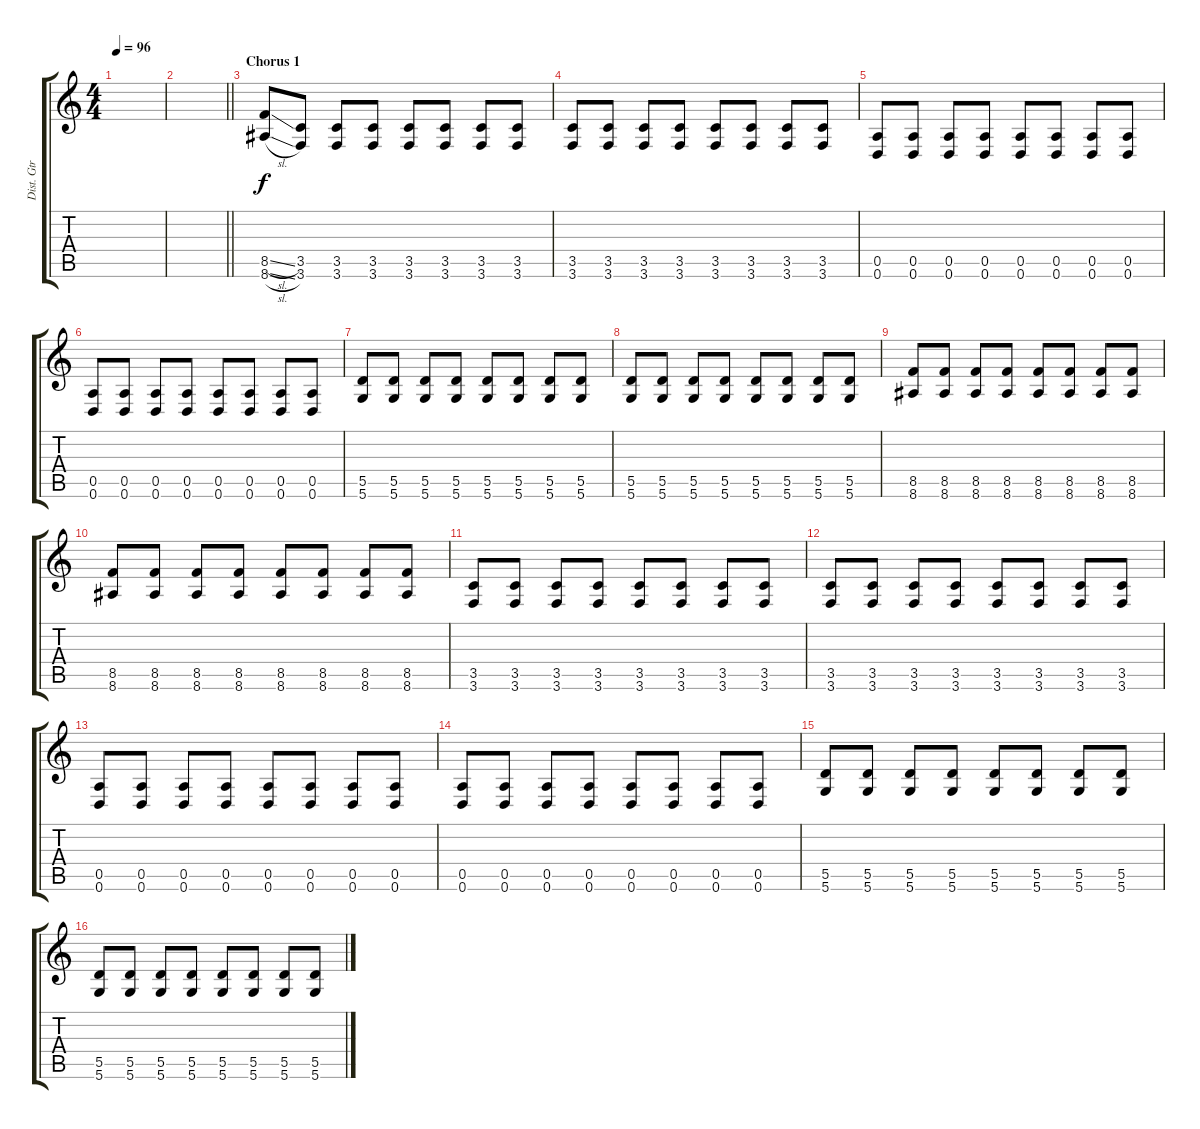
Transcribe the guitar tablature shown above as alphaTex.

\track ("Dist. Gtr" "Dist. Gtr") {instrument distortionguitar}
\staff {score tabs}
\tuning (E4 B3 G3 D3 A2 D2) {hide}
\ts (4 4)
\tempo 96
\clef g2
\ks c
|
\barLineRight lightlight
|
\section ("" "Chorus 1")
(8.5{sl} 8.6{sl}).8 (3.5 3.6).8 (3.5 3.6).8 (3.5 3.6).8 (3.5 3.6).8 (3.5 3.6).8 (3.5 3.6).8 (3.5 3.6).8 |
(3.5 3.6).8 (3.5 3.6).8 (3.5 3.6).8 (3.5 3.6).8 (3.5 3.6).8 (3.5 3.6).8 (3.5 3.6).8 (3.5 3.6).8 |
(0.5 0.6).8 (0.5 0.6).8 (0.5 0.6).8 (0.5 0.6).8 (0.5 0.6).8 (0.5 0.6).8 (0.5 0.6).8 (0.5 0.6).8 |
(0.5 0.6).8 (0.5 0.6).8 (0.5 0.6).8 (0.5 0.6).8 (0.5 0.6).8 (0.5 0.6).8 (0.5 0.6).8 (0.5 0.6).8 |
(5.5 5.6).8 (5.5 5.6).8 (5.5 5.6).8 (5.5 5.6).8 (5.5 5.6).8 (5.5 5.6).8 (5.5 5.6).8 (5.5 5.6).8 |
(5.5 5.6).8 (5.5 5.6).8 (5.5 5.6).8 (5.5 5.6).8 (5.5 5.6).8 (5.5 5.6).8 (5.5 5.6).8 (5.5 5.6).8 |
(8.5 8.6).8 (8.5 8.6).8 (8.5 8.6).8 (8.5 8.6).8 (8.5 8.6).8 (8.5 8.6).8 (8.5 8.6).8 (8.5 8.6).8 |
(8.5 8.6).8 (8.5 8.6).8 (8.5 8.6).8 (8.5 8.6).8 (8.5 8.6).8 (8.5 8.6).8 (8.5 8.6).8 (8.5 8.6).8 |
(3.5 3.6).8 (3.5 3.6).8 (3.5 3.6).8 (3.5 3.6).8 (3.5 3.6).8 (3.5 3.6).8 (3.5 3.6).8 (3.5 3.6).8 |
(3.5 3.6).8 (3.5 3.6).8 (3.5 3.6).8 (3.5 3.6).8 (3.5 3.6).8 (3.5 3.6).8 (3.5 3.6).8 (3.5 3.6).8 |
(0.5 0.6).8 (0.5 0.6).8 (0.5 0.6).8 (0.5 0.6).8 (0.5 0.6).8 (0.5 0.6).8 (0.5 0.6).8 (0.5 0.6).8 |
(0.5 0.6).8 (0.5 0.6).8 (0.5 0.6).8 (0.5 0.6).8 (0.5 0.6).8 (0.5 0.6).8 (0.5 0.6).8 (0.5 0.6).8 |
(5.5 5.6).8 (5.5 5.6).8 (5.5 5.6).8 (5.5 5.6).8 (5.5 5.6).8 (5.5 5.6).8 (5.5 5.6).8 (5.5 5.6).8 |
(5.5 5.6).8 (5.5 5.6).8 (5.5 5.6).8 (5.5 5.6).8 (5.5 5.6).8 (5.5 5.6).8 (5.5 5.6).8 (5.5 5.6).8
